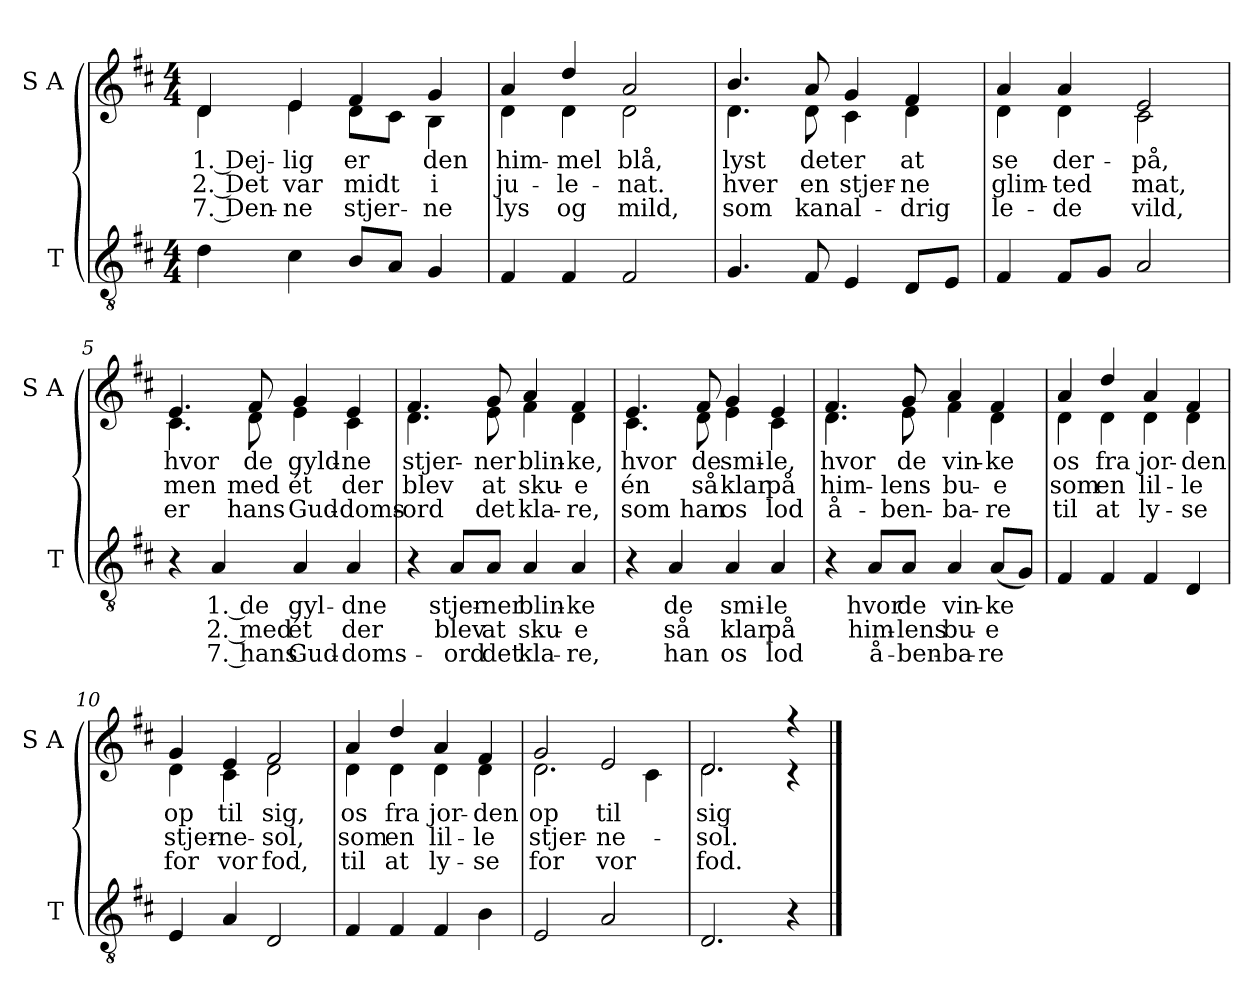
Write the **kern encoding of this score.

**kern	**text	**text	**text	**kern	**text	**text	**text
*part2	*part2	*part2	*part2	*part1	*part1	*part1	*part1
*staff2	*staff2	*staff2	*staff2	*staff1	*staff1	*staff1	*staff1
*I"T	*	*	*	*I"S A	*	*	*
*I'T	*	*	*	*I'S A	*	*	*
*clefGv2	*	*	*	*clefG2	*	*	*
*k[f#c#]	*	*	*	*k[f#c#]	*	*	*
*M4/4	*	*	*	*M4/4	*	*	*
=1	=1	=1	=1	=1	=1	=1	=1
!	!	!	!	!	!LO:LY:b	!LO:LY:b	!LO:LY:b
*	*	*	*	*^	*	*	*
4d\	.	.	.	4d/	4d\	1. Dej-	2. Det	7. Den-
!	!	!	!	!	!	!LO:LY:b	!LO:LY:b	!LO:LY:b
4c#\	.	.	.	4e/	4e\	-lig	var	-ne
!	!	!	!	!	!	!LO:LY:b	!LO:LY:b	!LO:LY:b
8B/L	.	.	.	4f#/	8d\L	er	midt	stjer-
8A/J	.	.	.	.	8c#\J	.	.	.
!	!	!	!	!	!	!LO:LY:b	!LO:LY:b	!LO:LY:b
4G/	.	.	.	4g/	4B\	den	i	-ne
=2	=2	=2	=2	=2	=2	=2	=2	=2
!	!	!	!	!	!	!LO:LY:b	!LO:LY:b	!LO:LY:b
4F#/	.	.	.	4a/	4d\	him-	ju-	lys
!	!	!	!	!	!	!LO:LY:b	!LO:LY:b	!LO:LY:b
4F#/	.	.	.	4dd/	4d\	-mel	-le-	og
!	!	!	!	!	!	!LO:LY:b	!LO:LY:b	!LO:LY:b
2F#/	.	.	.	2a/	2d\	blå,	-nat.	mild,
=3	=3	=3	=3	=3	=3	=3	=3	=3
!	!	!	!	!	!	!LO:LY:b	!LO:LY:b	!LO:LY:b
4.G/	.	.	.	4.b/	4.d\	lyst	hver	som
!	!	!	!	!	!	!LO:LY:b	!LO:LY:b	!LO:LY:b
8F#/	.	.	.	8a/	8d\	det	en	kan
!	!	!	!	!	!	!LO:LY:b	!LO:LY:b	!LO:LY:b
4E/	.	.	.	4g/	4c#\	er	stjer-	al-
!	!	!	!	!	!	!LO:LY:b	!LO:LY:b	!LO:LY:b
8D/L	.	.	.	4f#/	4d\	at	-ne	-drig
8E/J	.	.	.	.	.	.	.	.
=4	=4	=4	=4	=4	=4	=4	=4	=4
!	!	!	!	!	!	!LO:LY:b	!LO:LY:b	!LO:LY:b
4F#/	.	.	.	4a/	4d\	se	glim-	le-
!	!	!	!	!	!	!LO:LY:b	!LO:LY:b	!LO:LY:b
8F#/L	.	.	.	4a/	4d\	der-	-ted	-de
8G/J	.	.	.	.	.	.	.	.
!	!	!	!	!	!	!LO:LY:b	!LO:LY:b	!LO:LY:b
2A/	.	.	.	2e/	2c#\	-på,	mat,	vild,
=5	=5	=5	=5	=5	=5	=5	=5	=5
!	!	!	!	!	!	!LO:LY:b	!LO:LY:b	!LO:LY:b
4r	.	.	.	4.e/	4.c#\	hvor	men	er
!	!LO:LY:b	!LO:LY:b	!LO:LY:b	!	!	!	!	!
4A/	1. de	2. med	7. hans	.	.	.	.	.
!	!	!	!	!	!	!LO:LY:b	!LO:LY:b	!LO:LY:b
.	.	.	.	8f#/	8d\	de	med	hans
!	!LO:LY:b	!LO:LY:b	!LO:LY:b	!	!	!LO:LY:b	!LO:LY:b	!LO:LY:b
4A/	gyl-	ét	Gud-	4g/	4e\	gyld-	ét	Gud-
!	!LO:LY:b	!LO:LY:b	!LO:LY:b	!	!	!LO:LY:b	!LO:LY:b	!LO:LY:b
4A/	-dne	der	-doms-	4e/	4c#\	-ne	der	-doms-
!!LO:LB:g=z	!!
=6	=6	=6	=6	=6	=6	=6	=6	=6
!	!	!	!	!	!	!LO:LY:b	!LO:LY:b	!LO:LY:b
4r	.	.	.	4.f#/	4.d\	stjer-	blev	-ord
!	!LO:LY:b	!LO:LY:b	!LO:LY:b	!	!	!	!	!
8A/L	stjer-	blev	ord	.	.	.	.	.
!	!LO:LY:b	!LO:LY:b	!LO:LY:b	!	!	!LO:LY:b	!LO:LY:b	!LO:LY:b
8A/J	-ner	at	det	8g/	8e\	-ner	at	det
!	!LO:LY:b	!LO:LY:b	!LO:LY:b	!	!	!LO:LY:b	!LO:LY:b	!LO:LY:b
4A/	blin-	sku-	kla-	4a/	4f#\	blin-	sku-	kla-
!	!LO:LY:b	!LO:LY:b	!LO:LY:b	!	!	!LO:LY:b	!LO:LY:b	!LO:LY:b
4A/	-ke	-e	-re,	4f#/	4d\	-ke,	-e	-re,
=7	=7	=7	=7	=7	=7	=7	=7	=7
!	!	!	!	!	!	!LO:LY:b	!LO:LY:b	!LO:LY:b
4r	.	.	.	4.e/	4.c#\	hvor	én	som
!	!LO:LY:b	!LO:LY:b	!LO:LY:b	!	!	!	!	!
4A/	de	så	han	.	.	.	.	.
!	!	!	!	!	!	!LO:LY:b	!LO:LY:b	!LO:LY:b
.	.	.	.	8f#/	8d\	de	så	han
!	!LO:LY:b	!LO:LY:b	!LO:LY:b	!	!	!LO:LY:b	!LO:LY:b	!LO:LY:b
4A/	smi-	klar	os	4g/	4e\	smi-	klar	os
!	!LO:LY:b	!LO:LY:b	!LO:LY:b	!	!	!LO:LY:b	!LO:LY:b	!LO:LY:b
4A/	-le	på	lod	4e/	4c#\	-le,	på	lod
=8	=8	=8	=8	=8	=8	=8	=8	=8
!	!	!	!	!	!	!LO:LY:b	!LO:LY:b	!LO:LY:b
4r	.	.	.	4.f#/	4.d\	hvor	him-	å-
!	!LO:LY:b	!LO:LY:b	!LO:LY:b	!	!	!	!	!
8A/L	hvor	him-	å-	.	.	.	.	.
!	!LO:LY:b	!LO:LY:b	!LO:LY:b	!	!	!LO:LY:b	!LO:LY:b	!LO:LY:b
8A/J	de	-lens	-ben-	8g/	8e\	de	-lens	-ben-
!	!LO:LY:b	!LO:LY:b	!LO:LY:b	!	!	!LO:LY:b	!LO:LY:b	!LO:LY:b
4A/	vin-	bu-	-ba-	4a/	4f#\	vin-	bu-	-ba-
!	!LO:LY:b	!LO:LY:b	!LO:LY:b	!	!	!LO:LY:b	!LO:LY:b	!LO:LY:b
(8A/L	-ke	-e	-re	4f#/	4d\	-ke	-e	-re
8G/J)	.	.	.	.	.	.	.	.
=9	=9	=9	=9	=9	=9	=9	=9	=9
!	!	!	!	!	!	!LO:LY:b	!LO:LY:b	!LO:LY:b
4F#/	.	.	.	4a/	4d\	os	som	til
!	!	!	!	!	!	!LO:LY:b	!LO:LY:b	!LO:LY:b
4F#/	.	.	.	4dd/	4d\	fra	en	at
!	!	!	!	!	!	!LO:LY:b	!LO:LY:b	!LO:LY:b
4F#/	.	.	.	4a/	4d\	jor-	lil-	ly-
!	!	!	!	!	!	!LO:LY:b	!LO:LY:b	!LO:LY:b
4D/	.	.	.	4f#/	4d\	-den	-le	-se
=10	=10	=10	=10	=10	=10	=10	=10	=10
!	!	!	!	!	!	!LO:LY:b	!LO:LY:b	!LO:LY:b
4E/	.	.	.	4g/	4d\	op	stjer-	for
!	!	!	!	!	!	!LO:LY:b	!LO:LY:b	!LO:LY:b
4A/	.	.	.	4e/	4c#\	til	-ne-	vor
!	!	!	!	!	!	!LO:LY:b	!LO:LY:b	!LO:LY:b
2D/	.	.	.	2f#/	2d\	sig,	-sol,	fod,
!!LO:LB:g=z	!!
=11	=11	=11	=11	=11	=11	=11	=11	=11
!	!	!	!	!	!	!LO:LY:b	!LO:LY:b	!LO:LY:b
4F#/	.	.	.	4a/	4d\	os	som	til
!	!	!	!	!	!	!LO:LY:b	!LO:LY:b	!LO:LY:b
4F#/	.	.	.	4dd/	4d\	fra	en	at
!	!	!	!	!	!	!LO:LY:b	!LO:LY:b	!LO:LY:b
4F#/	.	.	.	4a/	4d\	jor-	lil-	ly-
!	!	!	!	!	!	!LO:LY:b	!LO:LY:b	!LO:LY:b
4B\	.	.	.	4f#/	4d\	-den	-le	-se
=12	=12	=12	=12	=12	=12	=12	=12	=12
!	!	!	!	!	!	!LO:LY:b	!LO:LY:b	!LO:LY:b
2E/	.	.	.	2g/	2.d\	op	stjer-	for
!	!	!	!	!	!	!LO:LY:b	!LO:LY:b	!LO:LY:b
2A/	.	.	.	2e/	.	til	-ne-	vor
.	.	.	.	.	4c#\	.	.	.
=13	=13	=13	=13	=13	=13	=13	=13	=13
!	!	!	!	!	!	!LO:LY:b	!LO:LY:b	!LO:LY:b
2.D/	.	.	.	2.d/	2.d\	sig	-sol.	fod.
4r	.	.	.	4r	4r	.	.	.
*	*	*	*	*v	*v	*	*	*
==	==	==	==	==	==	==	==
*-	*-	*-	*-	*-	*-	*-	*-
